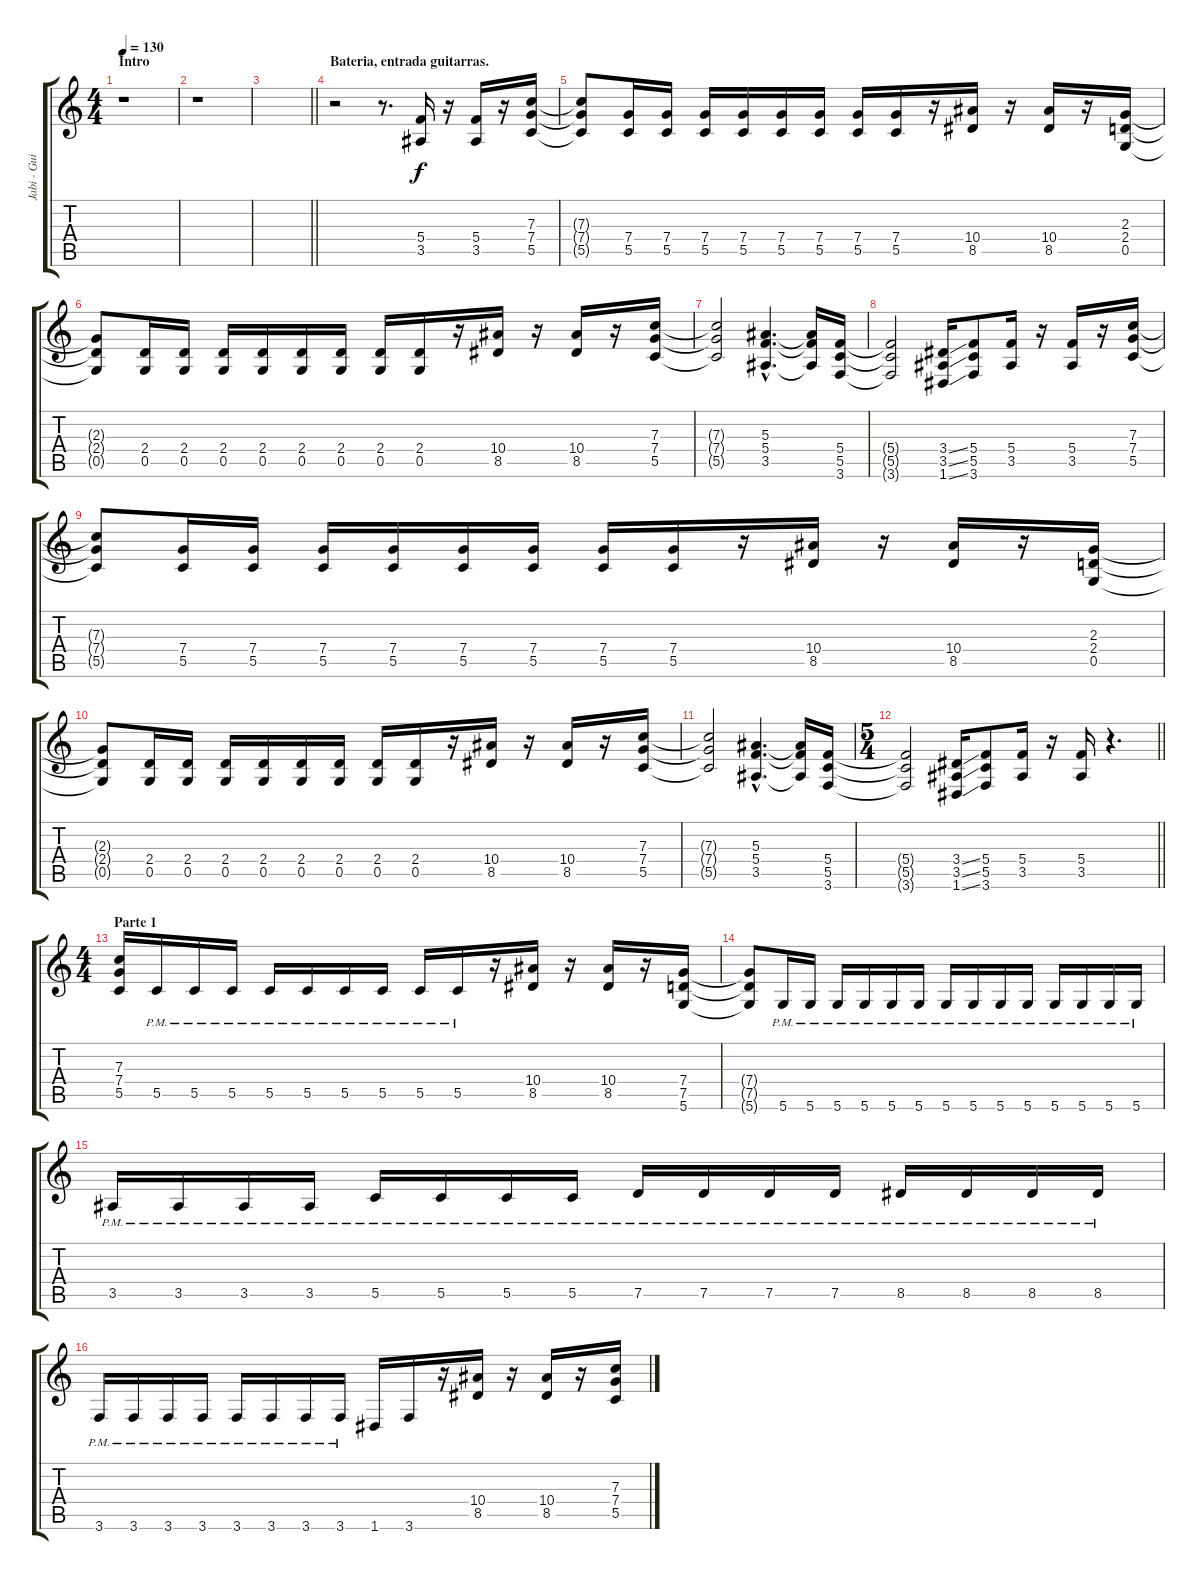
\track ("Jabi - Guitarra 2" "Jabi - Gui") {instrument distortionguitar}
\staff {score tabs}
\tuning (D4 A3 F3 C3 G2 D2) {hide}
\ts (4 4)
\section ("" "Intro")
\tempo 130
\clef g2
\ks c
r.1{dy f instrument distortionguitar} |
r.1 |
\barLineRight lightlight
|
\section ("" "Bateria, entrada guitarras.")
r.2 r.8{d} (5.4 3.5).16 r.16 (5.4 3.5).16 r.16 (7.3 7.4 5.5).16 |
(7.3{t} 7.4{t} 5.5{t}).8 (7.4 5.5).16 (7.4 5.5).16 (7.4 5.5).16 (7.4 5.5).16 (7.4 5.5).16 (7.4 5.5).16 (7.4 5.5).16 (7.4 5.5).16 r.16 (10.4 8.5).16 r.16 (10.4 8.5).16 r.16 (2.3 2.4 0.5).16 |
(2.3{t} 2.4{t} 0.5{t}).8 (2.4 0.5).16 (2.4 0.5).16 (2.4 0.5).16 (2.4 0.5).16 (2.4 0.5).16 (2.4 0.5).16 (2.4 0.5).16 (2.4 0.5).16 r.16 (10.4 8.5).16 r.16 (10.4 8.5).16 r.16 (7.3 7.4 5.5).16 |
(7.3{t} 7.4{t} 5.5{t}).2 (5.3{hac} 5.4{hac} 3.5{hac}).4{d} (5.3{t} 5.4{t} 3.5{t}).16 (5.4 5.5 3.6).16 |
(5.4{t} 5.5{t} 3.6{t}).2 (3.4{ss} 3.5{ss} 1.6{ss}).16 (5.4 5.5 3.6).8 (5.4 3.5).16 r.16 (5.4 3.5).16 r.16 (7.3 7.4 5.5).16 |
(7.3{t} 7.4{t} 5.5{t}).8 (7.4 5.5).16 (7.4 5.5).16 (7.4 5.5).16 (7.4 5.5).16 (7.4 5.5).16 (7.4 5.5).16 (7.4 5.5).16 (7.4 5.5).16 r.16 (10.4 8.5).16 r.16 (10.4 8.5).16 r.16 (2.3 2.4 0.5).16 |
(2.3{t} 2.4{t} 0.5{t}).8 (2.4 0.5).16 (2.4 0.5).16 (2.4 0.5).16 (2.4 0.5).16 (2.4 0.5).16 (2.4 0.5).16 (2.4 0.5).16 (2.4 0.5).16 r.16 (10.4 8.5).16 r.16 (10.4 8.5).16 r.16 (7.3 7.4 5.5).16 |
(7.3{t} 7.4{t} 5.5{t}).2 (5.3{hac} 5.4{hac} 3.5{hac}).4{d} (5.3{t} 5.4{t} 3.5{t}).16 (5.4 5.5 3.6).16 |
\ts (5 4)
\barLineRight lightlight
(5.4{t} 5.5{t} 3.6{t}).2 (3.4{ss} 3.5{ss} 1.6{ss}).16 (5.4 5.5 3.6).8 (5.4 3.5).16 r.16 (5.4 3.5).16 r.4{d} |
\ts (4 4)
\section ("" "Parte 1")
(7.3 7.4 5.5).16 5.5{pm}.16 5.5{pm}.16 5.5{pm}.16 5.5{pm}.16 5.5{pm}.16 5.5{pm}.16 5.5{pm}.16 5.5{pm}.16 5.5{pm}.16 r.16 (10.4 8.5).16 r.16 (10.4 8.5).16 r.16 (7.4 7.5 5.6).16 |
(7.4{t} 7.5{t} 5.6{t}).8 5.6{pm}.16 5.6{pm}.16 5.6{pm}.16 5.6{pm}.16 5.6{pm}.16 5.6{pm}.16 5.6{pm}.16 5.6{pm}.16 5.6{pm}.16 5.6{pm}.16 5.6{pm}.16 5.6{pm}.16 5.6{pm}.16 5.6{pm}.16 |
3.5{pm}.16 3.5{pm}.16 3.5{pm}.16 3.5{pm}.16 5.5{pm}.16 5.5{pm}.16 5.5{pm}.16 5.5{pm}.16 7.5{pm}.16 7.5{pm}.16 7.5{pm}.16 7.5{pm}.16 8.5{pm}.16 8.5{pm}.16 8.5{pm}.16 8.5{pm}.16 |
3.6{pm}.16 3.6{pm}.16 3.6{pm}.16 3.6{pm}.16 3.6{pm}.16 3.6{pm}.16 3.6{pm}.16 3.6{pm}.16 1.6.16 3.6.16 r.16 (10.4 8.5).16 r.16 (10.4 8.5).16 r.16 (7.3 7.4 5.5).16
